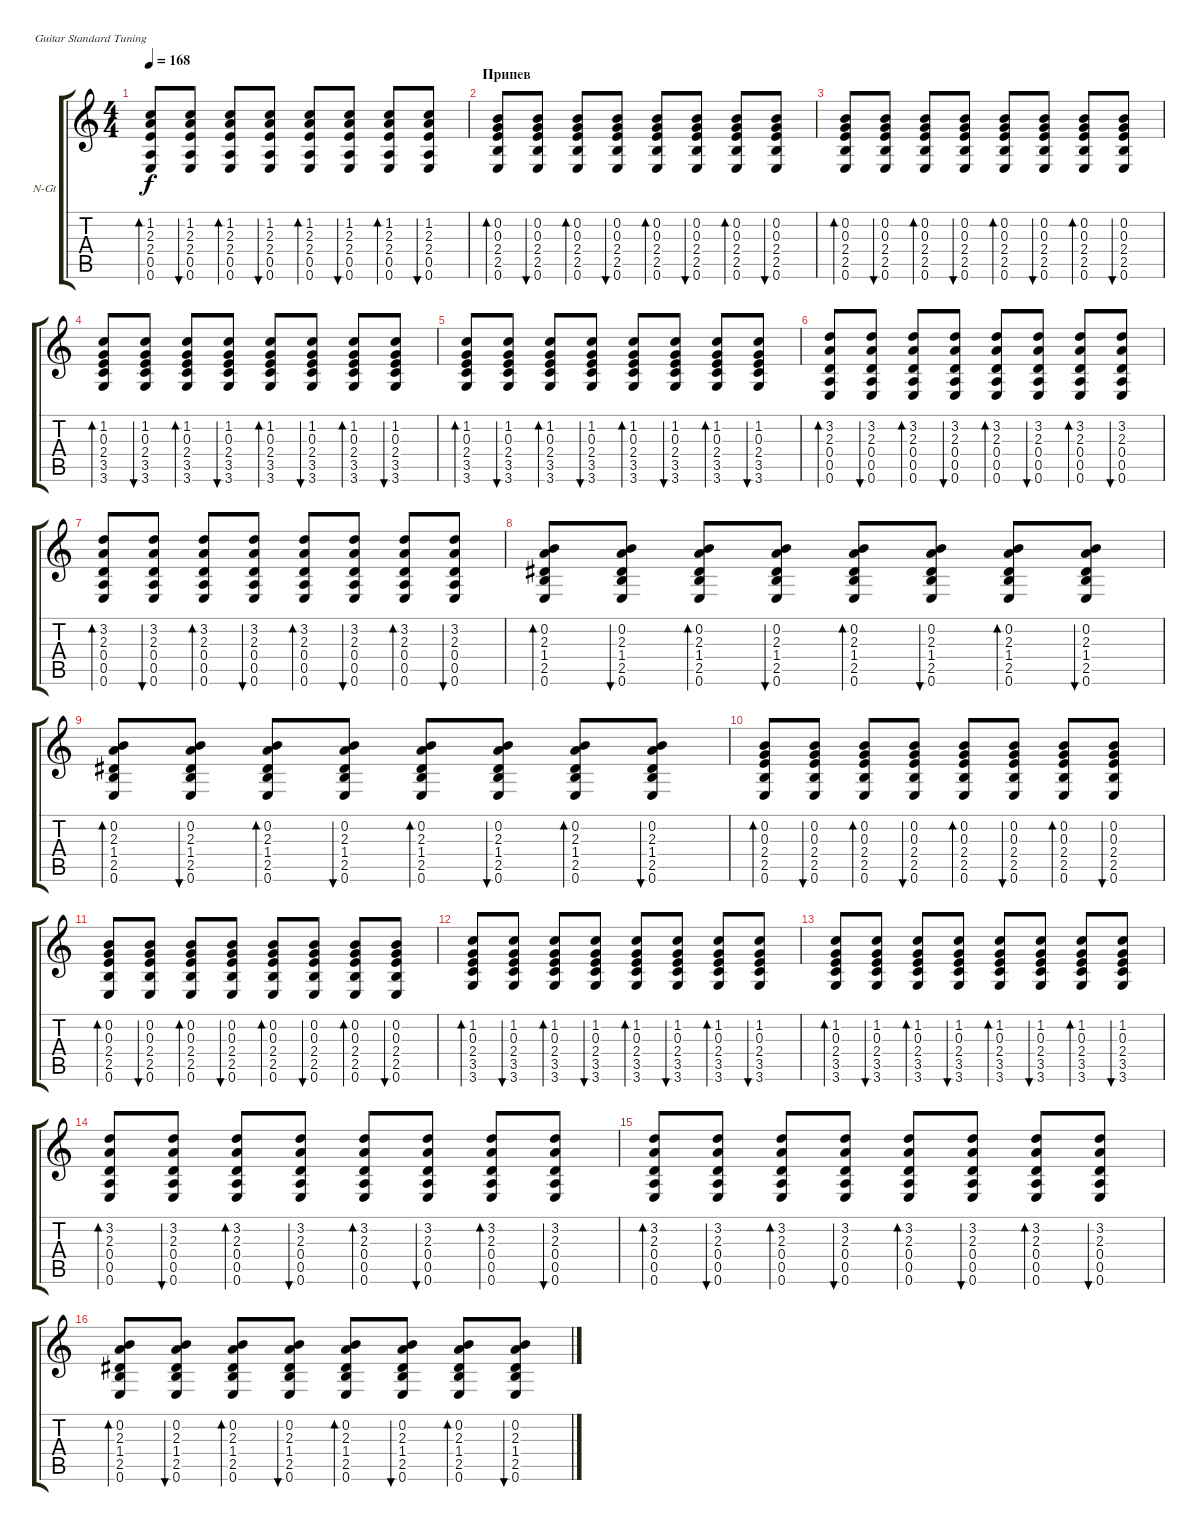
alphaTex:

\defaultSystemsLayout 4
\bracketExtendMode groupsimilarinstruments
\firstSystemTrackNameOrientation horizontal
\otherSystemsTrackNameOrientation horizontal
\track ("В. Бутусов (гитара)" "N-Gt") {instrument acousticguitarnylon}
\staff {score tabs}
\tuning (E4 B3 G3 D3 A2 E2)
\ts (4 4)
\tempo 168
\clef g2
\scale
0.333333
\ks c
(0.6 0.5 2.4 2.3 1.2).8{bd 44 dy f} (0.6 0.5 2.4 2.3 1.2).8{bu 44} (0.6 0.5 2.4 2.3 1.2).8{bd 44} (0.6 0.5 2.4 2.3 1.2).8{bu 44} (0.6 0.5 2.4 2.3 1.2).8{bd 44} (0.6 0.5 2.4 2.3 1.2).8{bu 44} (0.6 0.5 2.4 2.3 1.2).8{bd 44} (0.6 0.5 2.4 2.3 1.2).8{bu 44} |
\section ("" "Припев")
\scale
0.333333 (0.6 2.5 2.4 0.3 0.2).8{bd 48} (0.6 2.5 2.4 0.3 0.2).8{bu 47} (0.6 2.5 2.4 0.3 0.2).8{bd 48} (0.6 2.5 2.4 0.3 0.2).8{bu 47} (0.6 2.5 2.4 0.3 0.2).8{bd 48} (0.6 2.5 2.4 0.3 0.2).8{bu 47} (0.6 2.5 2.4 0.3 0.2).8{bd 48} (0.6 2.5 2.4 0.3 0.2).8{bu 47} |
\scale
0.333333 (0.6 2.5 2.4 0.3 0.2).8{bd 48} (0.6 2.5 2.4 0.3 0.2).8{bu 47} (0.6 2.5 2.4 0.3 0.2).8{bd 48} (0.6 2.5 2.4 0.3 0.2).8{bu 47} (0.6 2.5 2.4 0.3 0.2).8{bd 48} (0.6 2.5 2.4 0.3 0.2).8{bu 47} (0.6 2.5 2.4 0.3 0.2).8{bd 48} (0.6 2.5 2.4 0.3 0.2).8{bu 47} |
\scale
0.333333 (3.6 3.5 2.4 0.3 1.2).8{bd 48} (3.6 3.5 2.4 0.3 1.2).8{bu 47} (3.6 3.5 2.4 0.3 1.2).8{bd 48} (3.6 3.5 2.4 0.3 1.2).8{bu 47} (3.6 3.5 2.4 0.3 1.2).8{bd 48} (3.6 3.5 2.4 0.3 1.2).8{bu 47} (3.6 3.5 2.4 0.3 1.2).8{bd 48} (3.6 3.5 2.4 0.3 1.2).8{bu 47} |
\scale
0.333333 (3.6 3.5 2.4 0.3 1.2).8{bd 48} (3.6 3.5 2.4 0.3 1.2).8{bu 47} (3.6 3.5 2.4 0.3 1.2).8{bd 48} (3.6 3.5 2.4 0.3 1.2).8{bu 47} (3.6 3.5 2.4 0.3 1.2).8{bd 48} (3.6 3.5 2.4 0.3 1.2).8{bu 47} (3.6 3.5 2.4 0.3 1.2).8{bd 48} (3.6 3.5 2.4 0.3 1.2).8{bu 47} |
\scale
0.333333 (3.2 2.3 0.4 0.5 0.6).8{bd 46} (3.2 2.3 0.4 0.5 0.6).8{bu 45} (3.2 2.3 0.4 0.5 0.6).8{bd 46} (3.2 2.3 0.4 0.5 0.6).8{bu 45} (3.2 2.3 0.4 0.5 0.6).8{bd 46} (3.2 2.3 0.4 0.5 0.6).8{bu 45} (3.2 2.3 0.4 0.5 0.6).8{bd 46} (3.2 2.3 0.4 0.5 0.6).8{bu 45} |
\scale
0.333333 (3.2 2.3 0.4 0.5 0.6).8{bd 46} (3.2 2.3 0.4 0.5 0.6).8{bu 45} (3.2 2.3 0.4 0.5 0.6).8{bd 46} (3.2 2.3 0.4 0.5 0.6).8{bu 45} (3.2 2.3 0.4 0.5 0.6).8{bd 46} (3.2 2.3 0.4 0.5 0.6).8{bu 45} (3.2 2.3 0.4 0.5 0.6).8{bd 46} (3.2 2.3 0.4 0.5 0.6).8{bu 45} |
\scale
0.333333 (0.6 2.5 1.4 2.3 0.2).8{bd 44} (0.6 2.5 1.4 2.3 0.2).8{bu 44} (0.6 2.5 1.4 2.3 0.2).8{bd 44} (0.6 2.5 1.4 2.3 0.2).8{bu 44} (0.6 2.5 1.4 2.3 0.2).8{bd 44} (0.6 2.5 1.4 2.3 0.2).8{bu 44} (0.6 2.5 1.4 2.3 0.2).8{bd 44} (0.6 2.5 1.4 2.3 0.2).8{bu 44} |
\scale
0.333333 (0.6 2.5 1.4 2.3 0.2).8{bd 44} (0.6 2.5 1.4 2.3 0.2).8{bu 44} (0.6 2.5 1.4 2.3 0.2).8{bd 44} (0.6 2.5 1.4 2.3 0.2).8{bu 44} (0.6 2.5 1.4 2.3 0.2).8{bd 44} (0.6 2.5 1.4 2.3 0.2).8{bu 44} (0.6 2.5 1.4 2.3 0.2).8{bd 44} (0.6 2.5 1.4 2.3 0.2).8{bu 44} |
\scale
0.333333 (0.6 2.5 2.4 0.3 0.2).8{bd 48} (0.6 2.5 2.4 0.3 0.2).8{bu 47} (0.6 2.5 2.4 0.3 0.2).8{bd 48} (0.6 2.5 2.4 0.3 0.2).8{bu 47} (0.6 2.5 2.4 0.3 0.2).8{bd 48} (0.6 2.5 2.4 0.3 0.2).8{bu 47} (0.6 2.5 2.4 0.3 0.2).8{bd 48} (0.6 2.5 2.4 0.3 0.2).8{bu 47} |
\scale
0.333333 (0.6 2.5 2.4 0.3 0.2).8{bd 48} (0.6 2.5 2.4 0.3 0.2).8{bu 47} (0.6 2.5 2.4 0.3 0.2).8{bd 48} (0.6 2.5 2.4 0.3 0.2).8{bu 47} (0.6 2.5 2.4 0.3 0.2).8{bd 48} (0.6 2.5 2.4 0.3 0.2).8{bu 47} (0.6 2.5 2.4 0.3 0.2).8{bd 48} (0.6 2.5 2.4 0.3 0.2).8{bu 47} |
\scale
0.333333 (3.6 3.5 2.4 0.3 1.2).8{bd 48} (3.6 3.5 2.4 0.3 1.2).8{bu 47} (3.6 3.5 2.4 0.3 1.2).8{bd 48} (3.6 3.5 2.4 0.3 1.2).8{bu 47} (3.6 3.5 2.4 0.3 1.2).8{bd 48} (3.6 3.5 2.4 0.3 1.2).8{bu 47} (3.6 3.5 2.4 0.3 1.2).8{bd 48} (3.6 3.5 2.4 0.3 1.2).8{bu 47} |
\scale
0.333333 (3.6 3.5 2.4 0.3 1.2).8{bd 48} (3.6 3.5 2.4 0.3 1.2).8{bu 47} (3.6 3.5 2.4 0.3 1.2).8{bd 48} (3.6 3.5 2.4 0.3 1.2).8{bu 47} (3.6 3.5 2.4 0.3 1.2).8{bd 48} (3.6 3.5 2.4 0.3 1.2).8{bu 47} (3.6 3.5 2.4 0.3 1.2).8{bd 48} (3.6 3.5 2.4 0.3 1.2).8{bu 47} |
\scale
0.333333 (3.2 2.3 0.4 0.5 0.6).8{bd 46} (3.2 2.3 0.4 0.5 0.6).8{bu 45} (3.2 2.3 0.4 0.5 0.6).8{bd 46} (3.2 2.3 0.4 0.5 0.6).8{bu 45} (3.2 2.3 0.4 0.5 0.6).8{bd 46} (3.2 2.3 0.4 0.5 0.6).8{bu 45} (3.2 2.3 0.4 0.5 0.6).8{bd 46} (3.2 2.3 0.4 0.5 0.6).8{bu 45} |
\scale
0.333333 (3.2 2.3 0.4 0.5 0.6).8{bd 46} (3.2 2.3 0.4 0.5 0.6).8{bu 45} (3.2 2.3 0.4 0.5 0.6).8{bd 46} (3.2 2.3 0.4 0.5 0.6).8{bu 45} (3.2 2.3 0.4 0.5 0.6).8{bd 46} (3.2 2.3 0.4 0.5 0.6).8{bu 45} (3.2 2.3 0.4 0.5 0.6).8{bd 46} (3.2 2.3 0.4 0.5 0.6).8{bu 45} |
\scale
0.333333 (0.6 2.5 1.4 2.3 0.2).8{bd 44} (0.6 2.5 1.4 2.3 0.2).8{bu 44} (0.6 2.5 1.4 2.3 0.2).8{bd 44} (0.6 2.5 1.4 2.3 0.2).8{bu 44} (0.6 2.5 1.4 2.3 0.2).8{bd 44} (0.6 2.5 1.4 2.3 0.2).8{bu 44} (0.6 2.5 1.4 2.3 0.2).8{bd 44} (0.6 2.5 1.4 2.3 0.2).8{bu 44}
